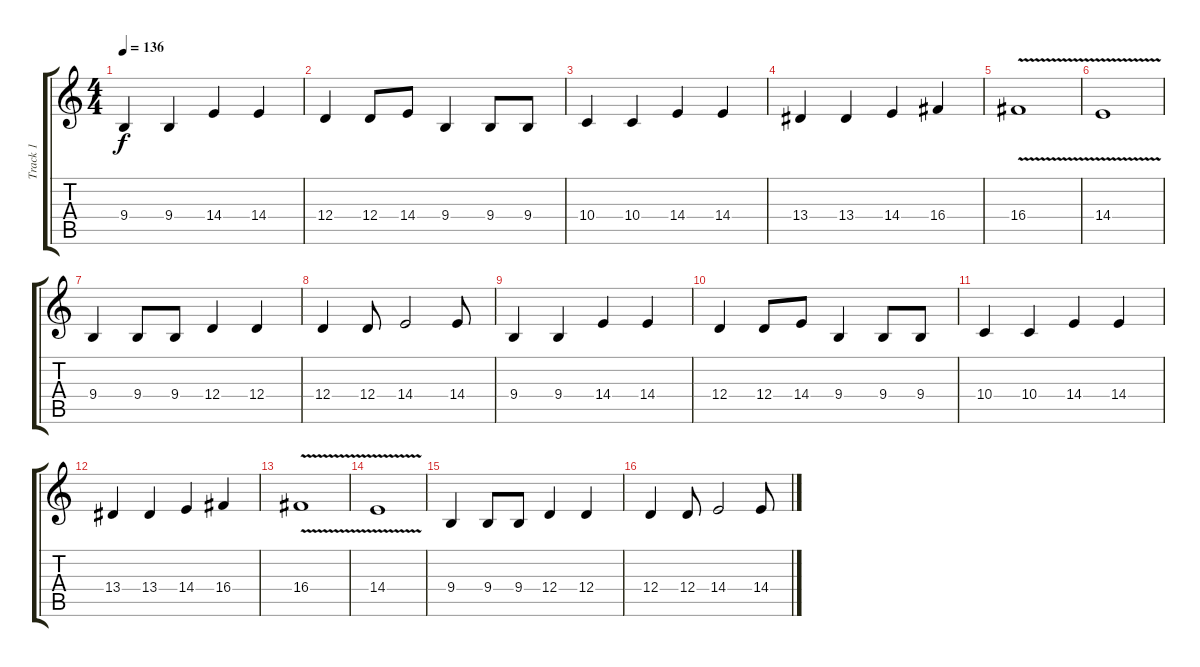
\track ("Track 1" "Track 1") {instrument trombone}
\staff {score tabs}
\tuning (E4 B3 G3 D3 A2 E2) {hide}
\ts (4 4)
\tempo 136
\clef g2
\ks c
9.4.4{dy f} 9.4.4 14.4.4 14.4.4 |
12.4.4 12.4.8 14.4.8 9.4.4 9.4.8 9.4.8 |
10.4.4 10.4.4 14.4.4 14.4.4 |
13.4.4 13.4.4 14.4.4 16.4.4 |
16.4{v}.1 |
14.4{v}.1 |
9.4.4 9.4.8 9.4.8 12.4.4 12.4.4 |
12.4.4 12.4.8 14.4.2 14.4.8 |
9.4.4 9.4.4 14.4.4 14.4.4 |
12.4.4 12.4.8 14.4.8 9.4.4 9.4.8 9.4.8 |
10.4.4 10.4.4 14.4.4 14.4.4 |
13.4.4 13.4.4 14.4.4 16.4.4 |
16.4{v}.1 |
14.4{v}.1 |
9.4.4 9.4.8 9.4.8 12.4.4 12.4.4 |
12.4.4 12.4.8 14.4.2 14.4.8
